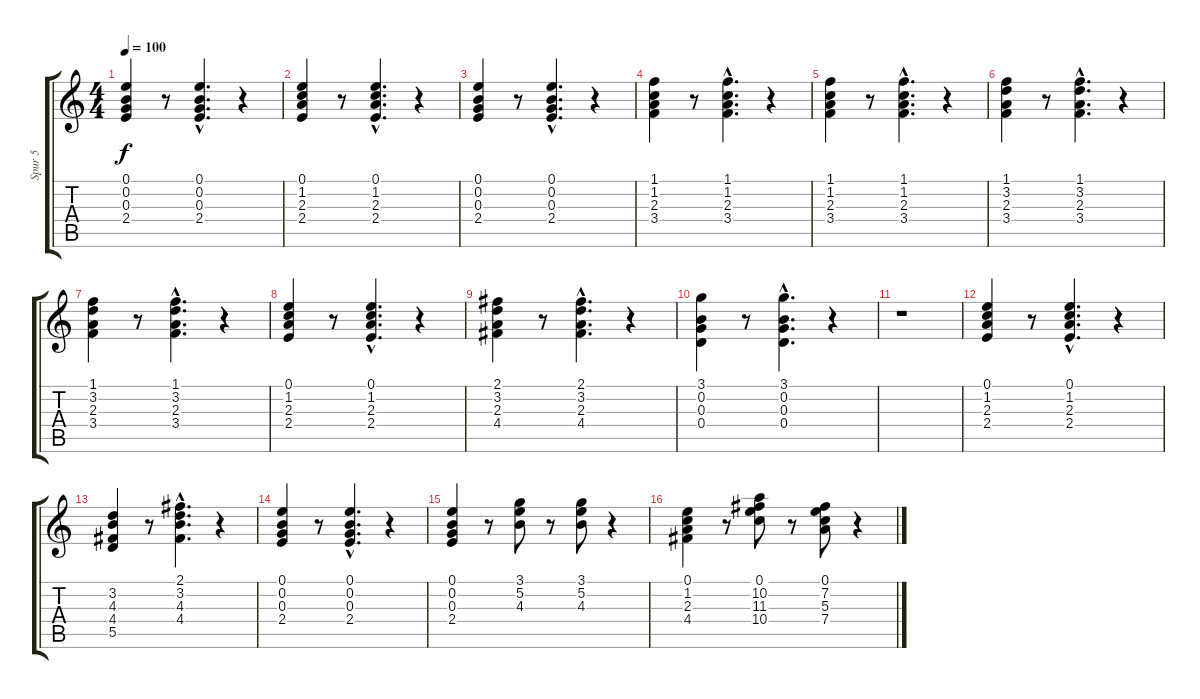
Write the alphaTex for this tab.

\track ("Spur 5" "Spur 5") {instrument acousticguitarnylon}
\staff {score tabs}
\tuning (E4 B3 G3 D3 A2 E2) {hide}
\ts (4 4)
\tempo 100
\clef g2
\ks c
(0.1 0.2 0.3 2.4).4{dy f} r.8 (0.1{hac} 0.2{hac} 0.3{hac} 2.4{hac}).4{d} r.4 |
(0.1 1.2 2.3 2.4).4 r.8 (0.1{hac} 1.2{hac} 2.3{hac} 2.4{hac}).4{d} r.4 |
(0.1 0.2 0.3 2.4).4 r.8 (0.1{hac} 0.2{hac} 0.3{hac} 2.4{hac}).4{d} r.4 |
(1.1 1.2 2.3 3.4).4 r.8 (1.1{hac} 1.2{hac} 2.3{hac} 3.4{hac}).4{d} r.4 |
(1.1 1.2 2.3 3.4).4 r.8 (1.1{hac} 1.2{hac} 2.3{hac} 3.4{hac}).4{d} r.4 |
(1.1 3.2 2.3 3.4).4 r.8 (1.1{hac} 3.2{hac} 2.3{hac} 3.4{hac}).4{d} r.4 |
(1.1 3.2 2.3 3.4).4 r.8 (1.1{hac} 3.2{hac} 2.3{hac} 3.4{hac}).4{d} r.4 |
(0.1 1.2 2.3 2.4).4 r.8 (0.1{hac} 1.2{hac} 2.3{hac} 2.4{hac}).4{d} r.4 |
(2.1 3.2 2.3 4.4).4 r.8 (2.1{hac} 3.2{hac} 2.3{hac} 4.4{hac}).4{d} r.4 |
(3.1 0.2 0.3 0.4).4 r.8 (3.1{hac} 0.2{hac} 0.3{hac} 0.4{hac}).4{d} r.4 |
r.1 |
(0.1 1.2 2.3 2.4).4 r.8 (0.1{hac} 1.2{hac} 2.3{hac} 2.4{hac}).4{d} r.4 |
(3.2 4.3 4.4 5.5).4 r.8 (2.1{hac} 3.2{hac} 4.3{hac} 4.4{hac}).4{d} r.4 |
(0.1 0.2 0.3 2.4).4 r.8 (0.1{hac} 0.2{hac} 0.3{hac} 2.4{hac}).4{d} r.4 |
(0.1 0.2 0.3 2.4).4 r.8 (3.1 5.2 4.3).8 r.8 (3.1 5.2 4.3).8 r.4 |
(0.1 1.2 2.3 4.4).4 r.8 (0.1 10.2 11.3 10.4).8 r.8 (0.1 7.2 5.3 7.4).8 r.4
